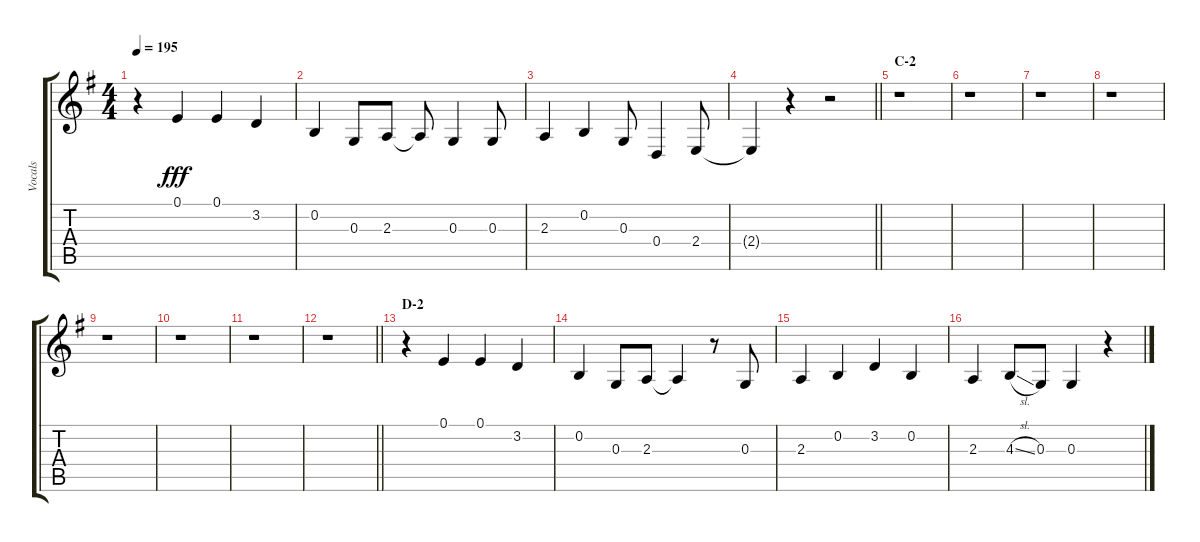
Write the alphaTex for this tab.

\track ("Vocals" "Vocals") {instrument voiceoohs}
\staff {score tabs}
\tuning (E4 B3 G3 D3 A2 E2) {hide}
\ts (4 4)
\tempo 195
\clef g2
\ks g
r.4{dy fff} 0.1.4 0.1.4 3.2.4 |
0.2.4 0.3.8 2.3.8 2.3{t}.8 0.3.4 0.3.8 |
2.3.4 0.2.4 0.3.8 0.4.4 2.4.8 |
\barLineRight lightlight
2.4{t}.4 r.4 r.2 |
\section ("" "C-2")
r.1 |
r.1 |
r.1 |
r.1 |
r.1 |
r.1 |
r.1 |
\barLineRight lightlight
r.1 |
\section ("" "D-2")
r.4 0.1.4 0.1.4 3.2.4 |
0.2.4 0.3.8 2.3.8 2.3{t}.4 r.8 0.3.8 |
2.3.4 0.2.4 3.2.4 0.2.4 |
2.3.4 4.3{sl}.8 0.3.8 0.3.4 r.4
